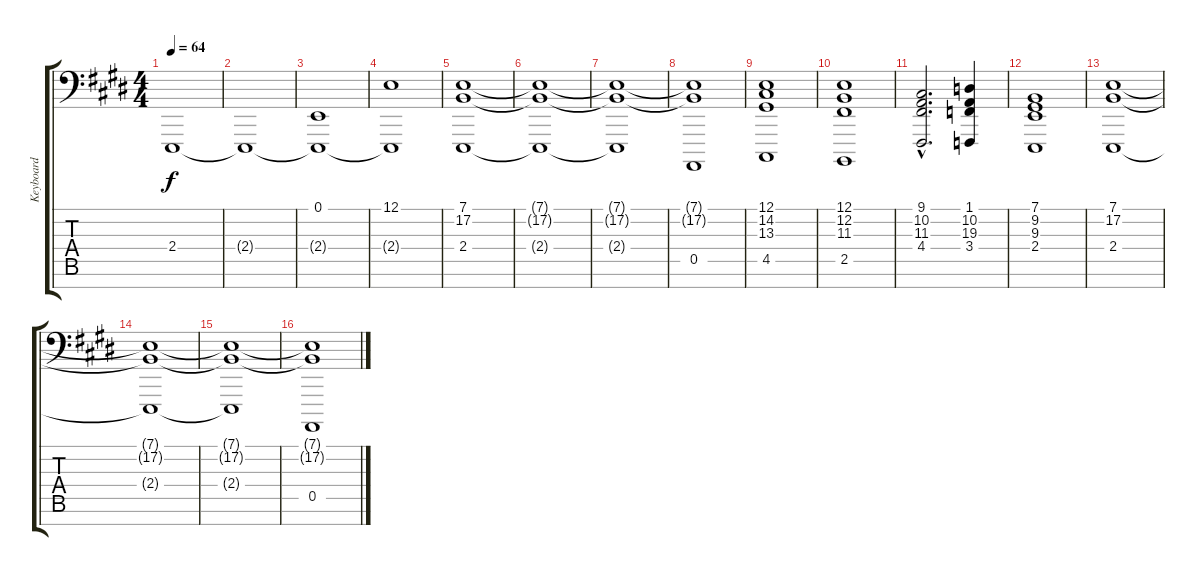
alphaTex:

\track ("Keyboard" "Keyboard") {instrument stringensemble1}
\staff {score tabs}
\tuning (E2 B1 G1 D1 A0 E0 B-1) {hide}
\ts (4 4)
\tempo 64
\clef f4
\ks e
2.4.1{dy f instrument stringensemble1} |
2.4{t}.1 |
(0.1 2.4{t}).1 |
(12.1 2.4{t}).1 |
(7.1 17.2 2.4).1 |
(7.1{t} 17.2{t} 2.4{t}).1 |
(7.1{t} 17.2{t} 2.4{t}).1 |
(7.1{t} 17.2{t} 0.5).1 |
(12.1 14.2 13.3 4.5).1 |
(12.1 12.2 11.3 2.5).1 |
(9.1{hac} 10.2{hac} 11.3{hac} 4.4{hac}).2{d} (1.1 10.2 19.3 3.4).4 |
(7.1 9.2 9.3 2.4).1 |
(7.1 17.2 2.4).1 |
(7.1{t} 17.2{t} 2.4{t}).1 |
(7.1{t} 17.2{t} 2.4{t}).1 |
(7.1{t} 17.2{t} 0.5).1
